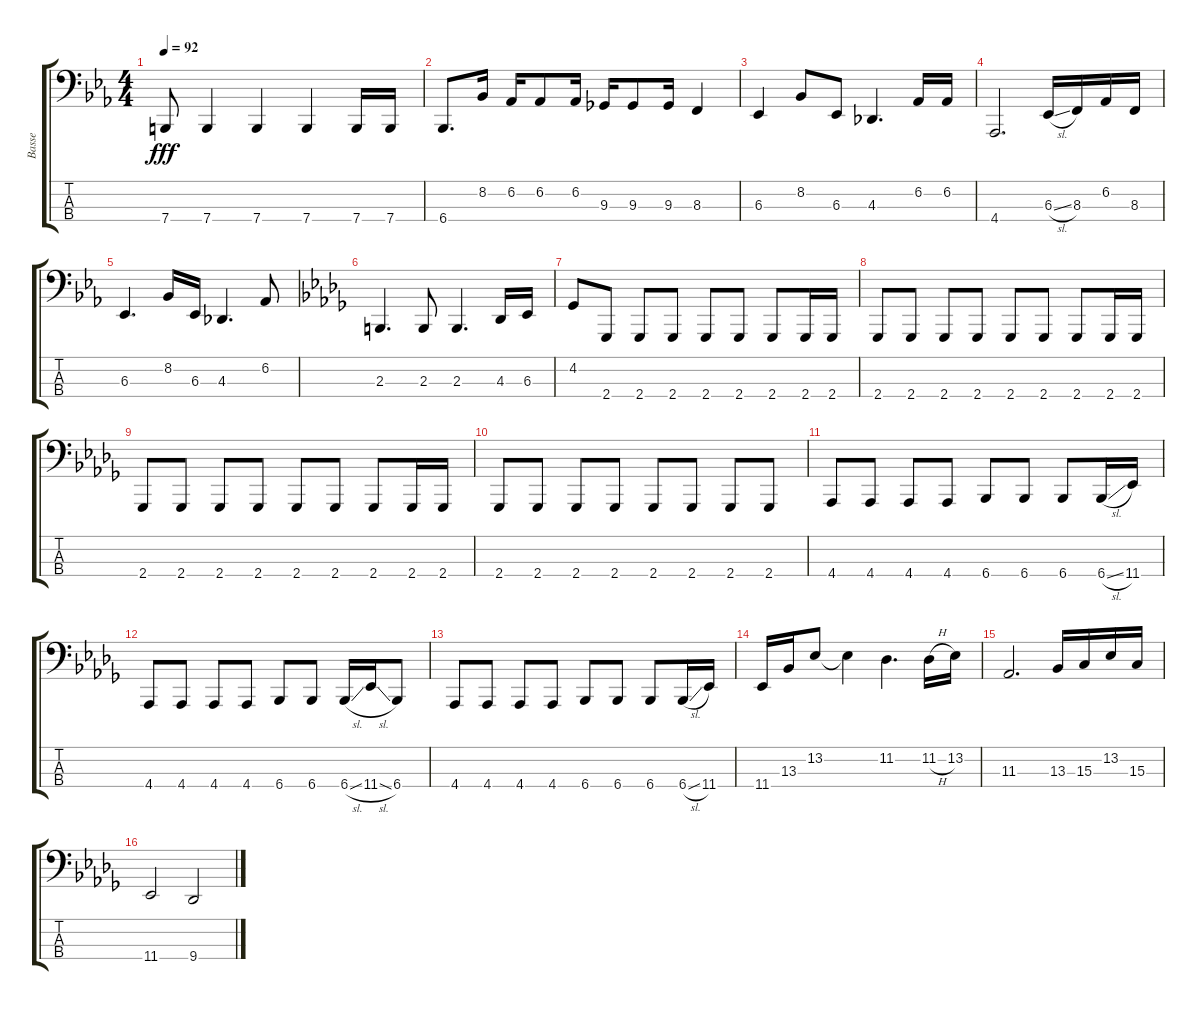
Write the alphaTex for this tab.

\track ("Basse" "Basse") {instrument lead8bassandlead}
\staff {score tabs}
\tuning (G2 D2 A1 E1) {hide}
\ts (4 4)
\tempo 92
\clef f4
\ks eb
7.4.8{dy fff} 7.4.4 7.4.4 7.4.4 7.4.16 7.4.16 |
6.4.8{d} 8.2.16 6.2.16 6.2.8 6.2.16 9.3.16 9.3.8 9.3.16 8.3.4 |
6.3.4 8.2.8 6.3.8 4.3.4{d} 6.2.16 6.2.16 |
4.4.2{d} 6.3{sl}.16 8.3.16 6.2.16 8.3.16 |
6.3.4{d} 8.2.16 6.3.16 4.3.4{d} 6.2.8 |
\ks db
2.3.4{d} 2.3.8 2.3.4{d} 4.3.16 6.3.16 |
4.2.8 2.4.8 2.4.8 2.4.8 2.4.8 2.4.8 2.4.8 2.4.16 2.4.16 |
2.4.8 2.4.8 2.4.8 2.4.8 2.4.8 2.4.8 2.4.8 2.4.16 2.4.16 |
2.4.8 2.4.8 2.4.8 2.4.8 2.4.8 2.4.8 2.4.8 2.4.16 2.4.16 |
2.4.8 2.4.8 2.4.8 2.4.8 2.4.8 2.4.8 2.4.8 2.4.8 |
4.4.8 4.4.8 4.4.8 4.4.8 6.4.8 6.4.8 6.4.8 6.4{sl}.16 11.4.16 |
4.4.8 4.4.8 4.4.8 4.4.8 6.4.8 6.4.8 6.4{sl}.16 11.4{sl}.16 6.4.8 |
4.4.8 4.4.8 4.4.8 4.4.8 6.4.8 6.4.8 6.4.8 6.4{sl}.16 11.4.16 |
11.4.16 13.3.16 13.2.8 13.2{t}.4 11.2.4{d} 11.2{h}.16 13.2.16 |
11.3.2{d} 13.3.16 15.3.16 13.2.16 15.3.16 |
11.4.2 9.4.2
